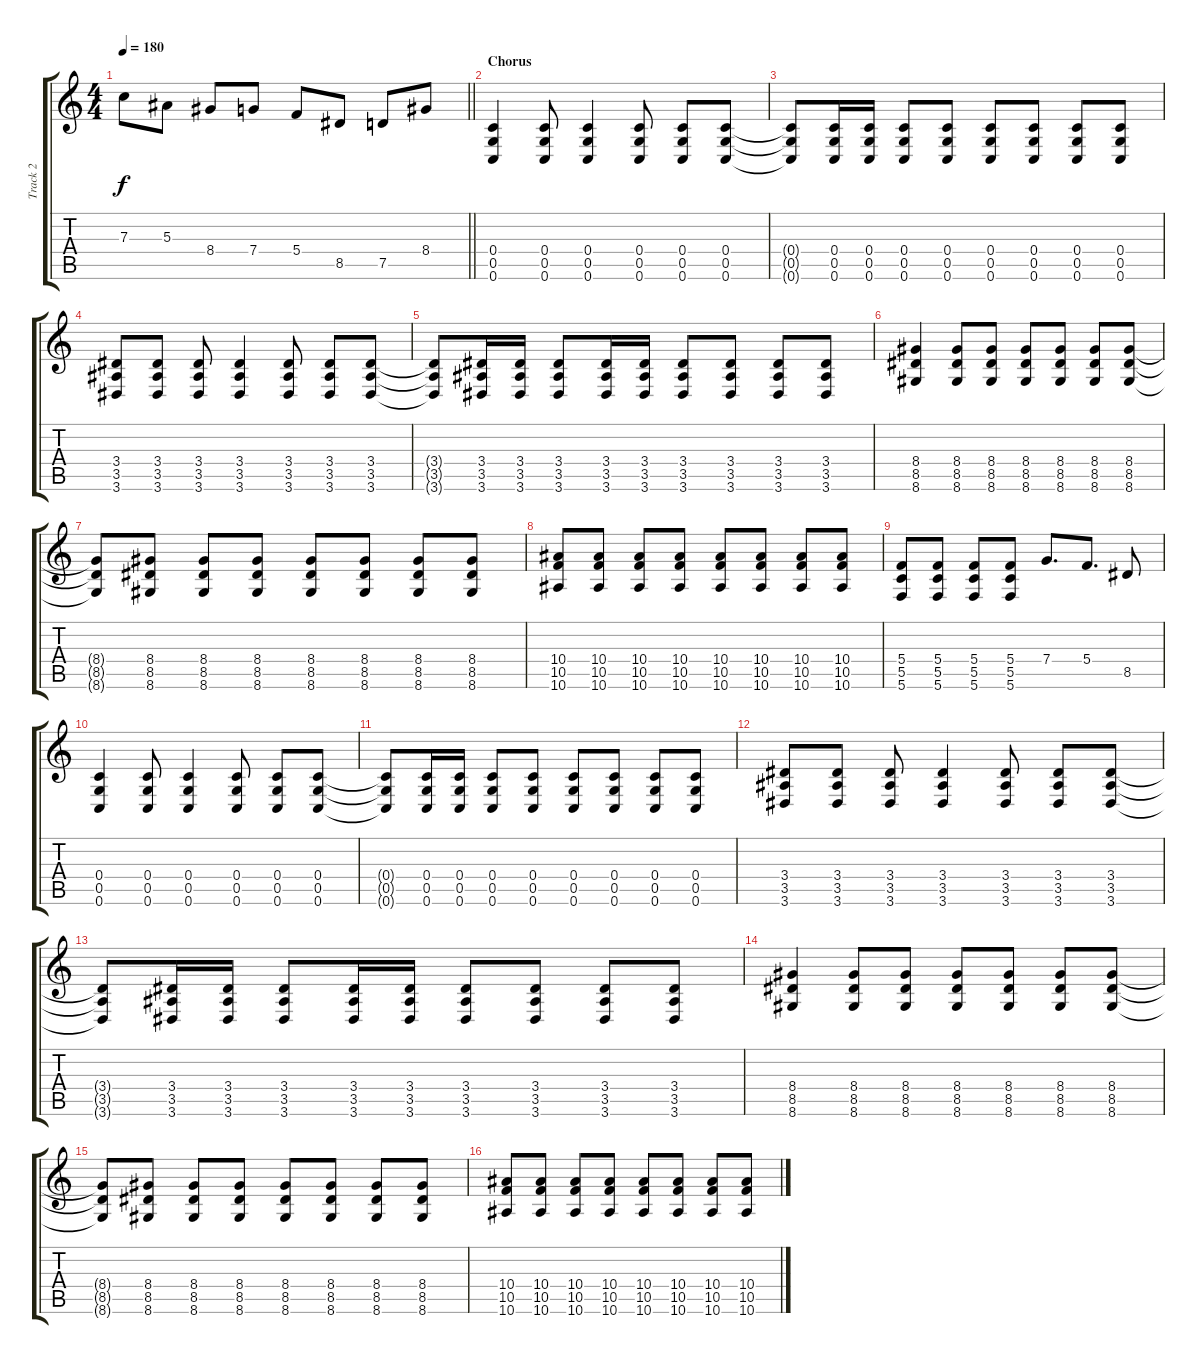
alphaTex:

\track ("Track 2" "Track 2") {instrument overdrivenguitar}
\staff {score tabs}
\tuning (D4 A3 F3 C3 G2 C2) {hide}
\ts (4 4)
\tempo 180
\clef g2
\barLineRight lightlight
\ks c
7.3{t}.8{dy f} 5.3.8 8.4.8 7.4.8 5.4.8 8.5.8 7.5.8 8.4.8 |
\section ("" "Chorus")
(0.4 0.5 0.6).4 (0.4 0.5 0.6).8 (0.4 0.5 0.6).4 (0.4 0.5 0.6).8 (0.4 0.5 0.6).8 (0.4 0.5 0.6).8 |
(0.4{t} 0.5{t} 0.6{t}).8 (0.4 0.5 0.6).16 (0.4 0.5 0.6).16 (0.4 0.5 0.6).8 (0.4 0.5 0.6).8 (0.4 0.5 0.6).8 (0.4 0.5 0.6).8 (0.4 0.5 0.6).8 (0.4 0.5 0.6).8 |
(3.4 3.5 3.6).8 (3.4 3.5 3.6).8 (3.4 3.5 3.6).8 (3.4 3.5 3.6).4 (3.4 3.5 3.6).8 (3.4 3.5 3.6).8 (3.4 3.5 3.6).8 |
(3.4{t} 3.5{t} 3.6{t}).8 (3.4 3.5 3.6).16 (3.4 3.5 3.6).16 (3.4 3.5 3.6).8 (3.4 3.5 3.6).16 (3.4 3.5 3.6).16 (3.4 3.5 3.6).8 (3.4 3.5 3.6).8 (3.4 3.5 3.6).8 (3.4 3.5 3.6).8 |
(8.4 8.5 8.6).4 (8.4 8.5 8.6).8 (8.4 8.5 8.6).8 (8.4 8.5 8.6).8 (8.4 8.5 8.6).8 (8.4 8.5 8.6).8 (8.4 8.5 8.6).8 |
(8.4{t} 8.5{t} 8.6{t}).8 (8.4 8.5 8.6).8 (8.4 8.5 8.6).8 (8.4 8.5 8.6).8 (8.4 8.5 8.6).8 (8.4 8.5 8.6).8 (8.4 8.5 8.6).8 (8.4 8.5 8.6).8 |
(10.4 10.5 10.6).8 (10.4 10.5 10.6).8 (10.4 10.5 10.6).8 (10.4 10.5 10.6).8 (10.4 10.5 10.6).8 (10.4 10.5 10.6).8 (10.4 10.5 10.6).8 (10.4 10.5 10.6).8 |
(5.4 5.5 5.6).8 (5.4 5.5 5.6).8 (5.4 5.5 5.6).8 (5.4 5.5 5.6).8 7.4.8{d} 5.4.8{d} 8.5.8 |
(0.4 0.5 0.6).4 (0.4 0.5 0.6).8 (0.4 0.5 0.6).4 (0.4 0.5 0.6).8 (0.4 0.5 0.6).8 (0.4 0.5 0.6).8 |
(0.4{t} 0.5{t} 0.6{t}).8 (0.4 0.5 0.6).16 (0.4 0.5 0.6).16 (0.4 0.5 0.6).8 (0.4 0.5 0.6).8 (0.4 0.5 0.6).8 (0.4 0.5 0.6).8 (0.4 0.5 0.6).8 (0.4 0.5 0.6).8 |
(3.4 3.5 3.6).8 (3.4 3.5 3.6).8 (3.4 3.5 3.6).8 (3.4 3.5 3.6).4 (3.4 3.5 3.6).8 (3.4 3.5 3.6).8 (3.4 3.5 3.6).8 |
(3.4{t} 3.5{t} 3.6{t}).8 (3.4 3.5 3.6).16 (3.4 3.5 3.6).16 (3.4 3.5 3.6).8 (3.4 3.5 3.6).16 (3.4 3.5 3.6).16 (3.4 3.5 3.6).8 (3.4 3.5 3.6).8 (3.4 3.5 3.6).8 (3.4 3.5 3.6).8 |
(8.4 8.5 8.6).4 (8.4 8.5 8.6).8 (8.4 8.5 8.6).8 (8.4 8.5 8.6).8 (8.4 8.5 8.6).8 (8.4 8.5 8.6).8 (8.4 8.5 8.6).8 |
(8.4{t} 8.5{t} 8.6{t}).8 (8.4 8.5 8.6).8 (8.4 8.5 8.6).8 (8.4 8.5 8.6).8 (8.4 8.5 8.6).8 (8.4 8.5 8.6).8 (8.4 8.5 8.6).8 (8.4 8.5 8.6).8 |
(10.4 10.5 10.6).8 (10.4 10.5 10.6).8 (10.4 10.5 10.6).8 (10.4 10.5 10.6).8 (10.4 10.5 10.6).8 (10.4 10.5 10.6).8 (10.4 10.5 10.6).8 (10.4 10.5 10.6).8
